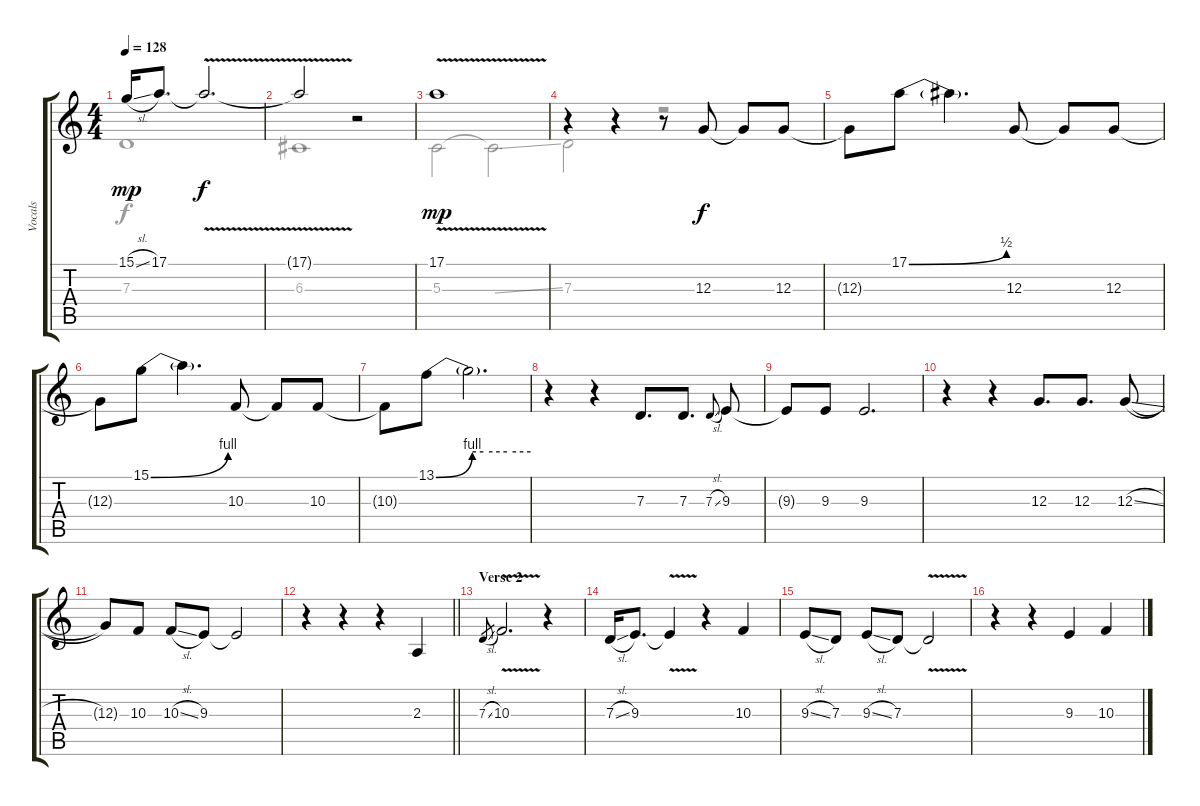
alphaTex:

\track ("Vocals" "Vocals") {instrument bassoon}
\staff {score tabs}
\tuning (E4 B3 G3 D3 A2 E2) {hide}
\voice
\ts (4 4)
\tempo 128
\clef g2
\ks c
15.1{sl}.16{dy mp} 17.1.8{d} 17.1{v t}.2{d dy f} |
17.1{t}.2 r.2 |
17.1{v}.1{dy mp} |
r.4 r.4 r.8 12.3.8{dy f} 12.3{t}.8 12.3.8 |
12.3{t}.8 17.1{be (bend 0 0 60 2)}.8 17.1{t}.4{d} 12.3.8 12.3{t}.8 12.3.8 |
12.3{t}.8 15.1{be (bend 0 0 60 4)}.8 15.1{t}.4{d} 10.3.8 10.3{t}.8 10.3.8 |
10.3{t}.8 13.1{be (custom 0 0 23 4 30 4 45 4 60 4)}.8 13.1{t}.2{d} |
r.4 r.4 7.3.8{d} 7.3.8{d} 7.3{sl}.8{gr onbeat} 9.3.8 |
9.3{t}.8 9.3.8 9.3.2{d} |
r.4 r.4 12.3.8{d} 12.3.8{d} 12.3{sl}.8 |
12.3{t}.8 10.3.8 10.3{sl}.8 9.3.8 9.3{t}.2 |
\barLineRight lightlight
r.4 r.4 r.4 2.3.4 |
\section ("" "Verse 2")
7.3{sl}.8{gr} 10.3{v}.2{d} r.4 |
7.3{sl}.16 9.3.8{d} 9.3{v t}.4 r.4 10.3.4 |
9.3{sl}.8 7.3.8 9.3{sl}.8 7.3.8 7.3{v t}.2 |
r.4 r.4 9.3.4 10.3.4
\voice
\clef g2
\ottava regular
\simile none
\ks c
7.3.1{dy f} |
6.3.1 |
5.3.2 5.3{ss t}.2 |
7.3.2 r.2 |
|
|
|
|
|
|
|
\barLineRight lightlight
|
|
|
|
